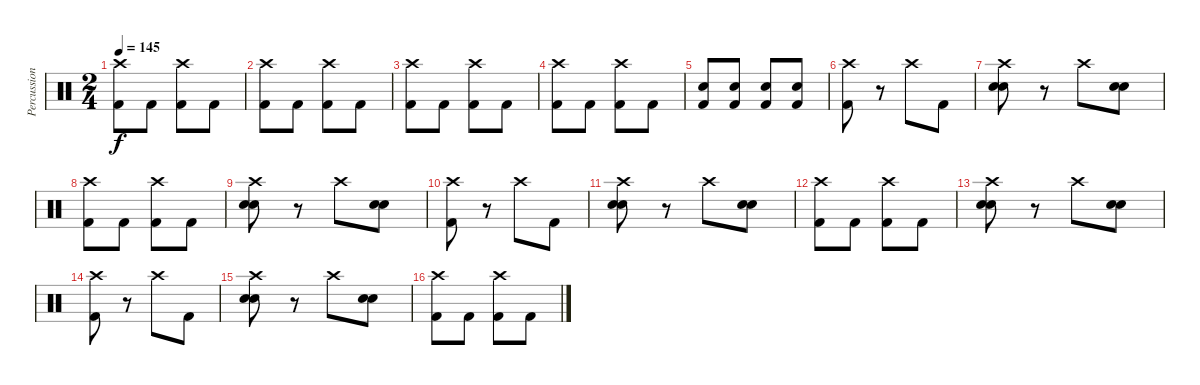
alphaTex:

\track ("Percussion" "Percussion") {instrument percussion}
\staff {score}
\articulation defaults
\ts (2 4)
\tempo 145
\clef neutral
\ks c
("Crash high (hit)" "Kick (hit) 2").8{dy f} "Kick (hit) 2".8 ("Crash high (hit)" "Kick (hit) 2").8 "Kick (hit) 2".8 |
("Crash high (hit)" "Kick (hit) 2").8 "Kick (hit) 2".8 ("Crash high (hit)" "Kick (hit) 2").8 "Kick (hit) 2".8 |
("Crash high (hit)" "Kick (hit) 2").8 "Kick (hit) 2".8 ("Crash high (hit)" "Kick (hit) 2").8 "Kick (hit) 2".8 |
("Crash high (hit)" "Kick (hit) 2").8 "Kick (hit) 2".8 ("Crash high (hit)" "Kick (hit) 2").8 "Kick (hit) 2".8 |
("Electric Snare (hit)" "Kick (hit) 2").8 ("Electric Snare (hit)" "Kick (hit) 2").8 ("Electric Snare (hit)" "Kick (hit) 2").8 ("Electric Snare (hit)" "Kick (hit) 2").8 |
("Crash high (hit)" "Kick (hit) 2").8 r.8 "Crash high (hit)".8 "Kick (hit) 2".8 |
("Crash high (hit)" "Electric Snare (hit)" "Electric Snare (hit)").8 r.8 "Crash high (hit)".8 ("Electric Snare (hit)" "Electric Snare (hit)").8 |
("Crash high (hit)" "Kick (hit) 2").8 "Kick (hit) 2".8 ("Crash high (hit)" "Kick (hit) 2").8 "Kick (hit) 2".8 |
("Crash high (hit)" "Electric Snare (hit)" "Electric Snare (hit)").8 r.8 "Crash high (hit)".8 ("Electric Snare (hit)" "Electric Snare (hit)").8 |
("Crash high (hit)" "Kick (hit) 2").8 r.8 "Crash high (hit)".8 "Kick (hit) 2".8 |
("Crash high (hit)" "Electric Snare (hit)" "Electric Snare (hit)").8 r.8 "Crash high (hit)".8 ("Electric Snare (hit)" "Electric Snare (hit)").8 |
("Crash high (hit)" "Kick (hit) 2").8 "Kick (hit) 2".8 ("Crash high (hit)" "Kick (hit) 2").8 "Kick (hit) 2".8 |
("Crash high (hit)" "Electric Snare (hit)" "Electric Snare (hit)").8 r.8 "Crash high (hit)".8 ("Electric Snare (hit)" "Electric Snare (hit)").8 |
("Crash high (hit)" "Kick (hit) 2").8 r.8 "Crash high (hit)".8 "Kick (hit) 2".8 |
("Crash high (hit)" "Electric Snare (hit)" "Electric Snare (hit)").8 r.8 "Crash high (hit)".8 ("Electric Snare (hit)" "Electric Snare (hit)").8 |
("Crash high (hit)" "Kick (hit) 2").8 "Kick (hit) 2".8 ("Crash high (hit)" "Kick (hit) 2").8 "Kick (hit) 2".8
